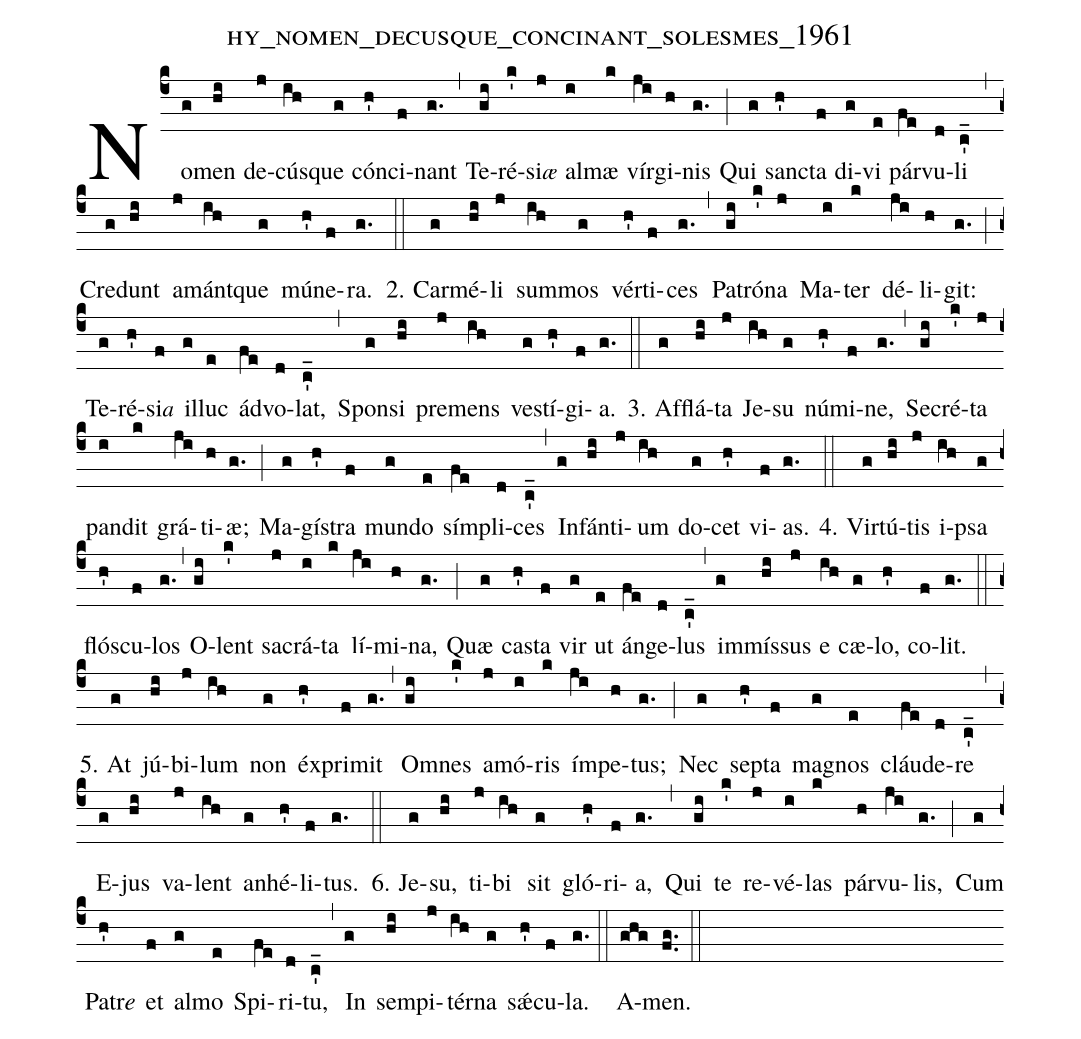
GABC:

name:hy_nomen_decusque_concinant_solesmes_1961;
%%
(c4) No(g)men(hi) de(j)cús(ih)que(g) cón(h')ci(f)nant(g.) (,)
Te(gi)ré(k')si<e>æ</e>(j) al(i)mæ(k) vír(ji)gi(h)nis(g.) (;)
Qui(g) san(h')cta(f) di(g)vi(e) pár(fe)vu(d)li(c'_) (,)
Cre(g)dunt(hi) a(j)mánt(ih)que(g) mú(h')ne(f)ra.(g.) (::)

2. Car(g)mé(hi)li(j) sum(ih)mos(g) vér(h')ti(f)ces(g.) (,)
Pa(gi)tró(k')na(j) Ma(i)ter(k) dé(ji)li(h)git:(g.) (;)
Te(g)ré(h')si<e>a</e>(f) il(g)luc(e) ád(fe)vo(d)lat,(c'_) (,)
Spon(g)si(hi) pre(j)mens(ih) ve(g)stí(h')gi(f)a.(g.) (::)

3. Af(g)flá(hi)ta(j) Je(ih)su(g) nú(h')mi(f)ne,(g.) (,)
Se(gi)cré(k')ta(j) pan(i)dit(k) grá(ji)ti(h)æ;(g.) (;)
Ma(g)gí(h')stra(f) mun(g)do(e) sím(fe)pli(d)ces(c'_) (,)
In(g)fán(hi)ti(j)um(ih) do(g)cet(h') vi(f)as.(g.) (::)

4. Vir(g)tú(hi)tis(j) i(ih)psa(g) fló(h')scu(f)los(g.) (,)
O(gi)lent(k') sa(j)crá(i)ta(k) lí(ji)mi(h)na,(g.) (;)
Quæ(g) ca(h')sta(f) vir(g) ut(e) án(fe)ge(d)lus(c'_) (,)
im(g)mís(hi)sus(j) e(ih) cæ(g)lo,(h') co(f)lit.(g.) (::)

5. At(g) jú(hi)bi(j)lum(ih) non(g) éx(h')pri(f)mit(g.) (,)
Om(gi)nes(k') a(j)mó(i)ris(k) ím(ji)pe(h)tus;(g.) (;)
Nec(g) sep(h')ta(f) ma(g)gnos(e) cláu(fe)de(d)re(c'_) (,)
E(g)jus(hi) va(j)lent(ih) an(g)hé(h')li(f)tus.(g.) (::)

6. Je(g)su,(hi) ti(j)bi(ih) sit(g) gló(h')ri(f)a,(g.) (,)
Qui(gi) te(k') re(j)vé(i)las(k) pár(h)vu(ji)lis,(g.) (;)
Cum(g) Patr<i>e</i>(h') et(f) al(g)mo(e) Spi(fe)ri(d)tu,(c'_) (,)
In(g) sem(hi)pi(j)tér(ih)na(g) sǽ(h')cu(f)la.(g.) (::) A(ghg)men.(fg..) (::)
